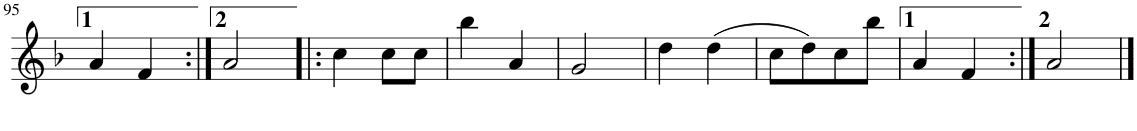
**kern
*part1
*staff1
*I"Tenor Saxophone
*I'Ten. Sax.
!!LO:PB:g=z
*clefG2
*Trd8c14
*k[b-]
*M2/4
=95
4a/
4f/
=96:|!
2a/
=97!|:
4cc\
8cc\L
8cc\J
=98
4bb-\
4a/
=99
2g/
=100
4dd\
(4dd\
=101
8cc\L
8dd\)
8cc\
8bb-\J
=102
4a/
4f/
=103:|!
2a/
==
*-
